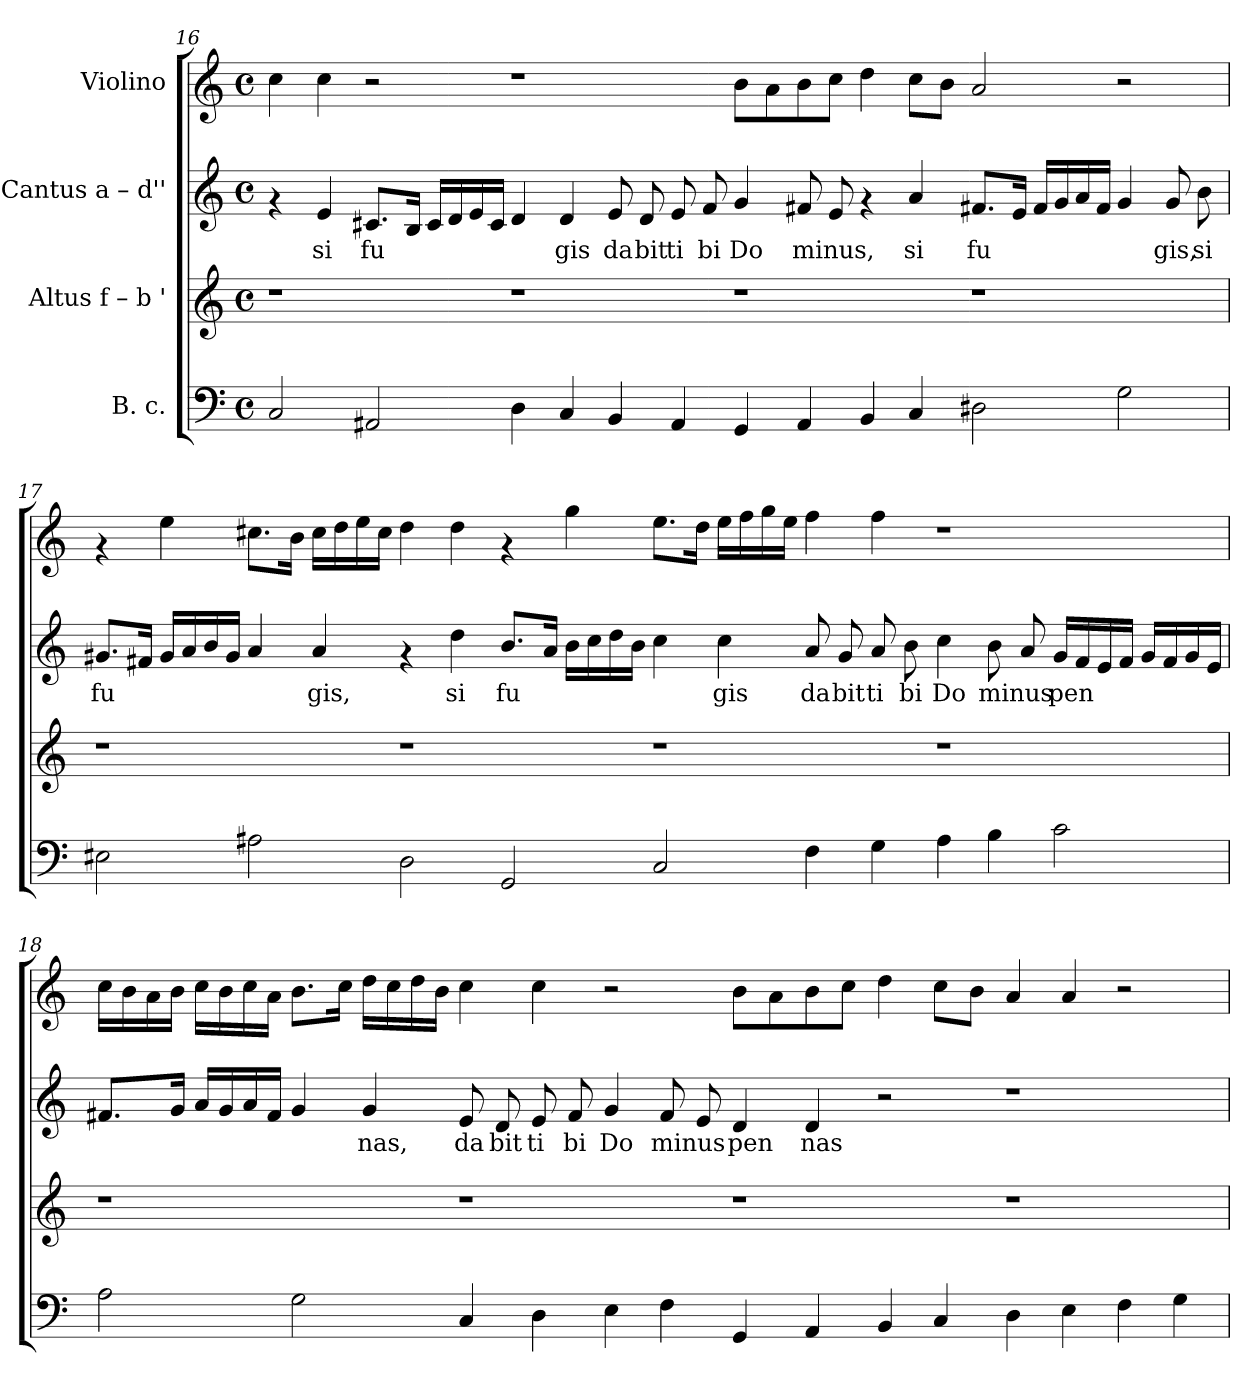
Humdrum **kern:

**kern	**kern	**kern	**text	**kern
*part4	*part3	*part2	*part2	*part1
*staff4	*staff3	*staff2	*staff2	*staff1
*I"B. c.	*I"Altus  f – b '	*I"Cantus  a – d''	*	*I"Violino
!!LO:PB:g=z
*clefF4	*clefG2	*clefG2	*	*clefG2
*k[]	*k[]	*k[]	*	*k[]
*C:	*C:	*C:	*	*C:
*M4/4	*M4/4	*M4/4	*	*M4/4
*met(c)	*met(c)	*met(c)	*	*met(c)
=16	=16	=16	=16	=16
2C/	1r	4rf	.	4cc\
!	!	!	!LO:LY:b:rj	!
.	.	4e/	si	4cc\
!	!	!	!LO:LY:b:rj	!
2AA#/	.	8.c#X/L	fu	2r
!	!	!	!LO:LY:b:rj	!
.	.	16B/J	.	.
!	!	!	!LO:LY:b:rj	!
.	.	16c#/L	.	.
!	!	!	!LO:LY:b:rj	!
.	.	16d/	.	.
!	!	!	!LO:LY:b:rj	!
.	.	16e/	.	.
!	!	!	!LO:LY:b:rj	!
.	.	16c#/J	.	.
!	!	!	!LO:LY:b:rj	!
4D\	1r	4d/	.	1r
!	!	!	!LO:LY:b:rj	!
4C/	.	4d/	gis	.
!	!	!	!LO:LY:b:rj	!
4BB/	.	8e/	da	.
!	!	!	!LO:LY:b:rj	!
.	.	8d/	bit	.
!	!	!	!LO:LY:b:rj	!
4AA#/	.	8e/	ti	.
!	!	!	!LO:LY:b:rj	!
.	.	8f/	bi	.
!	!	!	!LO:LY:b:rj	!
4GG/	1r	4g/	Do	8b\L
.	.	.	.	8a\
!	!	!	!LO:LY:b:rj	!
4AA#/	.	8f#X/	minus,	8b\
!	!	!	!LO:LY:b:rj	!
.	.	8e/	.	8cc\J
4BB/	.	4rf	.	4dd\
!	!	!	!LO:LY:b:rj	!
4C/	.	4a/	si	8cc\L
.	.	.	.	8b\J
!	!	!	!LO:LY:b:rj	!
2D#\	1r	8.f#X/L	fu	2a/
!	!	!	!LO:LY:b:rj	!
.	.	16e/J	.	.
!	!	!	!LO:LY:b:rj	!
.	.	16f#/L	.	.
!	!	!	!LO:LY:b:rj	!
.	.	16g/	.	.
!	!	!	!LO:LY:b:rj	!
.	.	16a/	.	.
!	!	!	!LO:LY:b:rj	!
.	.	16f#/J	.	.
!	!	!	!LO:LY:b:rj	!
2G\	.	4g/	.	2r
!	!	!	!LO:LY:b:rj	!
.	.	8g/	gis,	.
!	!	!	!LO:LY:b:rj	!
.	.	8b\	si	.
!!LO:LB:g=z
=17	=17	=17	=17	=17
!	!	!	!LO:LY:b:rj	!
2E#\	1r	8.g#X/L	fu	4rf
!	!	!	!LO:LY:b:rj	!
.	.	16f#X/J	.	.
!	!	!	!LO:LY:b:rj	!
.	.	16g#/L	.	4ee\
!	!	!	!LO:LY:b:rj	!
.	.	16a/	.	.
!	!	!	!LO:LY:b:rj	!
.	.	16b/	.	.
!	!	!	!LO:LY:b:rj	!
.	.	16g#/J	.	.
!	!	!	!LO:LY:b:rj	!
2A#\	.	4a/	.	8.cc#X\L
.	.	.	.	16b\J
!	!	!	!LO:LY:b:rj	!
.	.	4a/	gis,	16cc#\L
.	.	.	.	16dd\
.	.	.	.	16ee\
.	.	.	.	16cc#\J
2D\	1r	4rf	.	4dd\
!	!	!	!LO:LY:b:rj	!
.	.	4dd\	si	4dd\
!	!	!	!LO:LY:b:rj	!
2GG/	.	8.b/L	fu	4rf
!	!	!	!LO:LY:b:rj	!
.	.	16a/J	.	.
!	!	!	!LO:LY:b:rj	!
.	.	16b\L	.	4gg\
!	!	!	!LO:LY:b:rj	!
.	.	16cc\	.	.
!	!	!	!LO:LY:b:rj	!
.	.	16dd\	.	.
!	!	!	!LO:LY:b:rj	!
.	.	16b\J	.	.
!	!	!	!LO:LY:b:rj	!
2C/	1r	4cc\	.	8.ee\L
.	.	.	.	16dd\J
!	!	!	!LO:LY:b:rj	!
.	.	4cc\	gis	16ee\L
.	.	.	.	16ff\
.	.	.	.	16gg\
.	.	.	.	16ee\J
!	!	!	!LO:LY:b:rj	!
4F\	.	8a/	da	4ff\
!	!	!	!LO:LY:b:rj	!
.	.	8g#/	bit	.
!	!	!	!LO:LY:b:rj	!
4G\	.	8a/	ti	4ff\
!	!	!	!LO:LY:b:rj	!
.	.	8b\	bi	.
!	!	!	!LO:LY:b:rj	!
4A#\	1r	4cc\	Do	1r
!	!	!	!LO:LY:b:rj	!
4B\	.	8b\	minus	.
!	!	!	!LO:LY:b:rj	!
.	.	8a/	.	.
!	!	!	!LO:LY:b:rj	!
2c\	.	16g#/L	pen	.
!	!	!	!LO:LY:b:rj	!
.	.	16f#/	.	.
!	!	!	!LO:LY:b:rj	!
.	.	16e/	.	.
!	!	!	!LO:LY:b:rj	!
.	.	16f#/J	.	.
!	!	!	!LO:LY:b:rj	!
.	.	16g#/L	.	.
!	!	!	!LO:LY:b:rj	!
.	.	16f#/	.	.
!	!	!	!LO:LY:b:rj	!
.	.	16g#/	.	.
!	!	!	!LO:LY:b:rj	!
.	.	16e/J	.	.
!!LO:LB:g=z
=18	=18	=18	=18	=18
!	!	!	!LO:LY:b:rj	!
2A\	1r	8.f#X/L	.	16cc\L
.	.	.	.	16b\
.	.	.	.	16a\
!	!	!	!LO:LY:b:rj	!
.	.	16g/J	.	16b\J
!	!	!	!LO:LY:b:rj	!
.	.	16a/L	.	16cc\L
!	!	!	!LO:LY:b:rj	!
.	.	16g/	.	16b\
!	!	!	!LO:LY:b:rj	!
.	.	16a/	.	16cc\
!	!	!	!LO:LY:b:rj	!
.	.	16f#/J	.	16a\J
!	!	!	!LO:LY:b:rj	!
2G\	.	4g/	.	8.b\L
.	.	.	.	16cc\J
!	!	!	!LO:LY:b:rj	!
.	.	4g/	nas,	16dd\L
.	.	.	.	16cc\
.	.	.	.	16dd\
.	.	.	.	16b\J
!	!	!	!LO:LY:b:rj	!
4C/	1r	8e/	da	4cc\
!	!	!	!LO:LY:b:rj	!
.	.	8d/	bit	.
!	!	!	!LO:LY:b:rj	!
4D\	.	8e/	ti	4cc\
!	!	!	!LO:LY:b:rj	!
.	.	8f#/	bi	.
!	!	!	!LO:LY:b:rj	!
4E\	.	4g/	Do	2r
!	!	!	!LO:LY:b:rj	!
4F\	.	8f#/	minus	.
!	!	!	!LO:LY:b:rj	!
.	.	8e/	.	.
!	!	!	!LO:LY:b:rj	!
4GG/	1r	4d/	pen	8b\L
.	.	.	.	8a\
!	!	!	!LO:LY:b:rj	!
4AA/	.	4d/	nas	8b\
.	.	.	.	8cc\J
4BB/	.	2r	.	4dd\
4C/	.	.	.	8cc\L
.	.	.	.	8b\J
4D\	1r	1r	.	4a/
4E\	.	.	.	4a/
4F\	.	.	.	2r
4G\	.	.	.	.
=	=	=	=	=
*-	*-	*-	*-	*-
